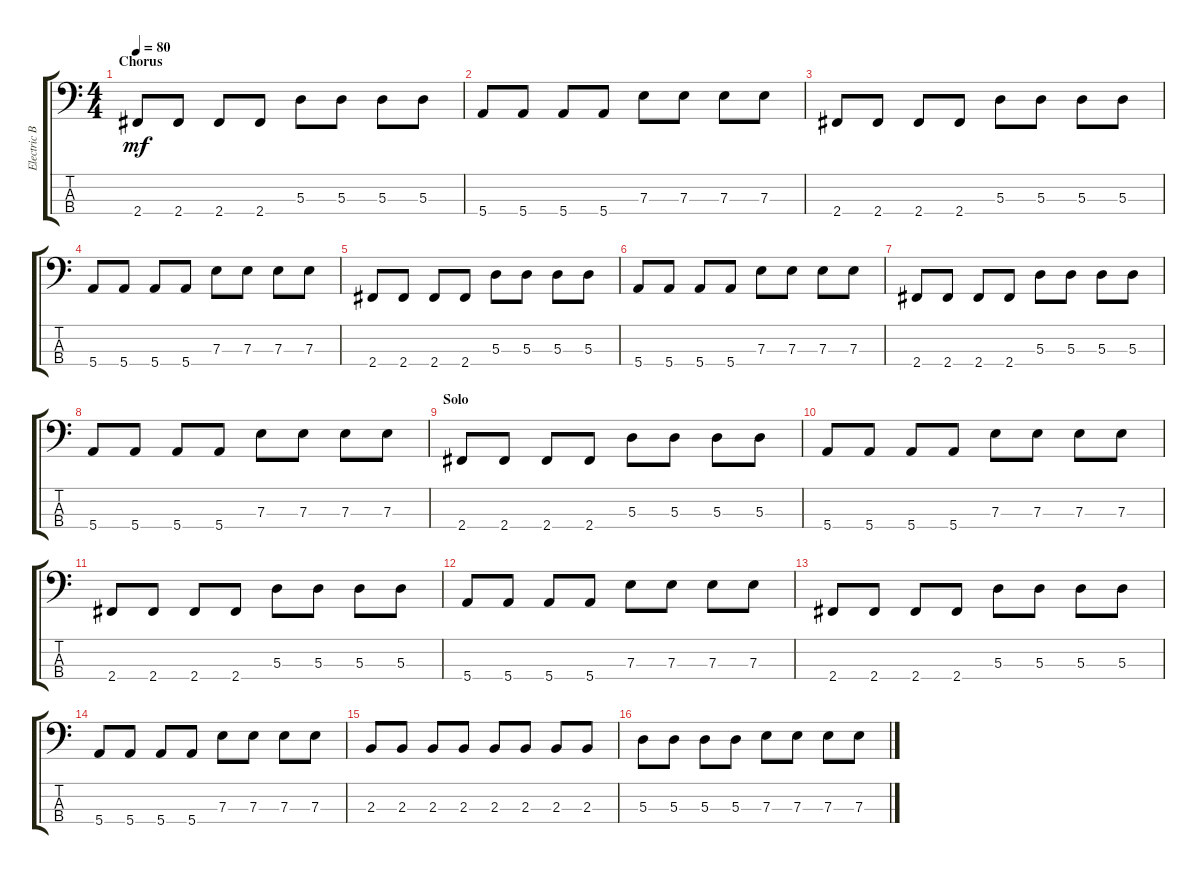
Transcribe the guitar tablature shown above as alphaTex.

\track ("Electric Bass" "Electric B") {instrument electricbassfinger}
\staff {score tabs}
\tuning (G2 D2 A1 E1) {hide}
\ts (4 4)
\section ("" "Chorus")
\tempo 80
\clef f4
\ks c
2.4.8{dy mf} 2.4.8 2.4.8 2.4.8 5.3.8 5.3.8 5.3.8 5.3.8 |
5.4.8 5.4.8 5.4.8 5.4.8 7.3.8 7.3.8 7.3.8 7.3.8 |
2.4.8 2.4.8 2.4.8 2.4.8 5.3.8 5.3.8 5.3.8 5.3.8 |
5.4.8 5.4.8 5.4.8 5.4.8 7.3.8 7.3.8 7.3.8 7.3.8 |
2.4.8 2.4.8 2.4.8 2.4.8 5.3.8 5.3.8 5.3.8 5.3.8 |
5.4.8 5.4.8 5.4.8 5.4.8 7.3.8 7.3.8 7.3.8 7.3.8 |
2.4.8 2.4.8 2.4.8 2.4.8 5.3.8 5.3.8 5.3.8 5.3.8 |
5.4.8 5.4.8 5.4.8 5.4.8 7.3.8 7.3.8 7.3.8 7.3.8 |
\section ("" "Solo")
2.4.8 2.4.8 2.4.8 2.4.8 5.3.8 5.3.8 5.3.8 5.3.8 |
5.4.8 5.4.8 5.4.8 5.4.8 7.3.8 7.3.8 7.3.8 7.3.8 |
2.4.8 2.4.8 2.4.8 2.4.8 5.3.8 5.3.8 5.3.8 5.3.8 |
5.4.8 5.4.8 5.4.8 5.4.8 7.3.8 7.3.8 7.3.8 7.3.8 |
2.4.8 2.4.8 2.4.8 2.4.8 5.3.8 5.3.8 5.3.8 5.3.8 |
5.4.8 5.4.8 5.4.8 5.4.8 7.3.8 7.3.8 7.3.8 7.3.8 |
2.3.8 2.3.8 2.3.8 2.3.8 2.3.8 2.3.8 2.3.8 2.3.8 |
5.3.8 5.3.8 5.3.8 5.3.8 7.3.8 7.3.8 7.3.8 7.3.8
